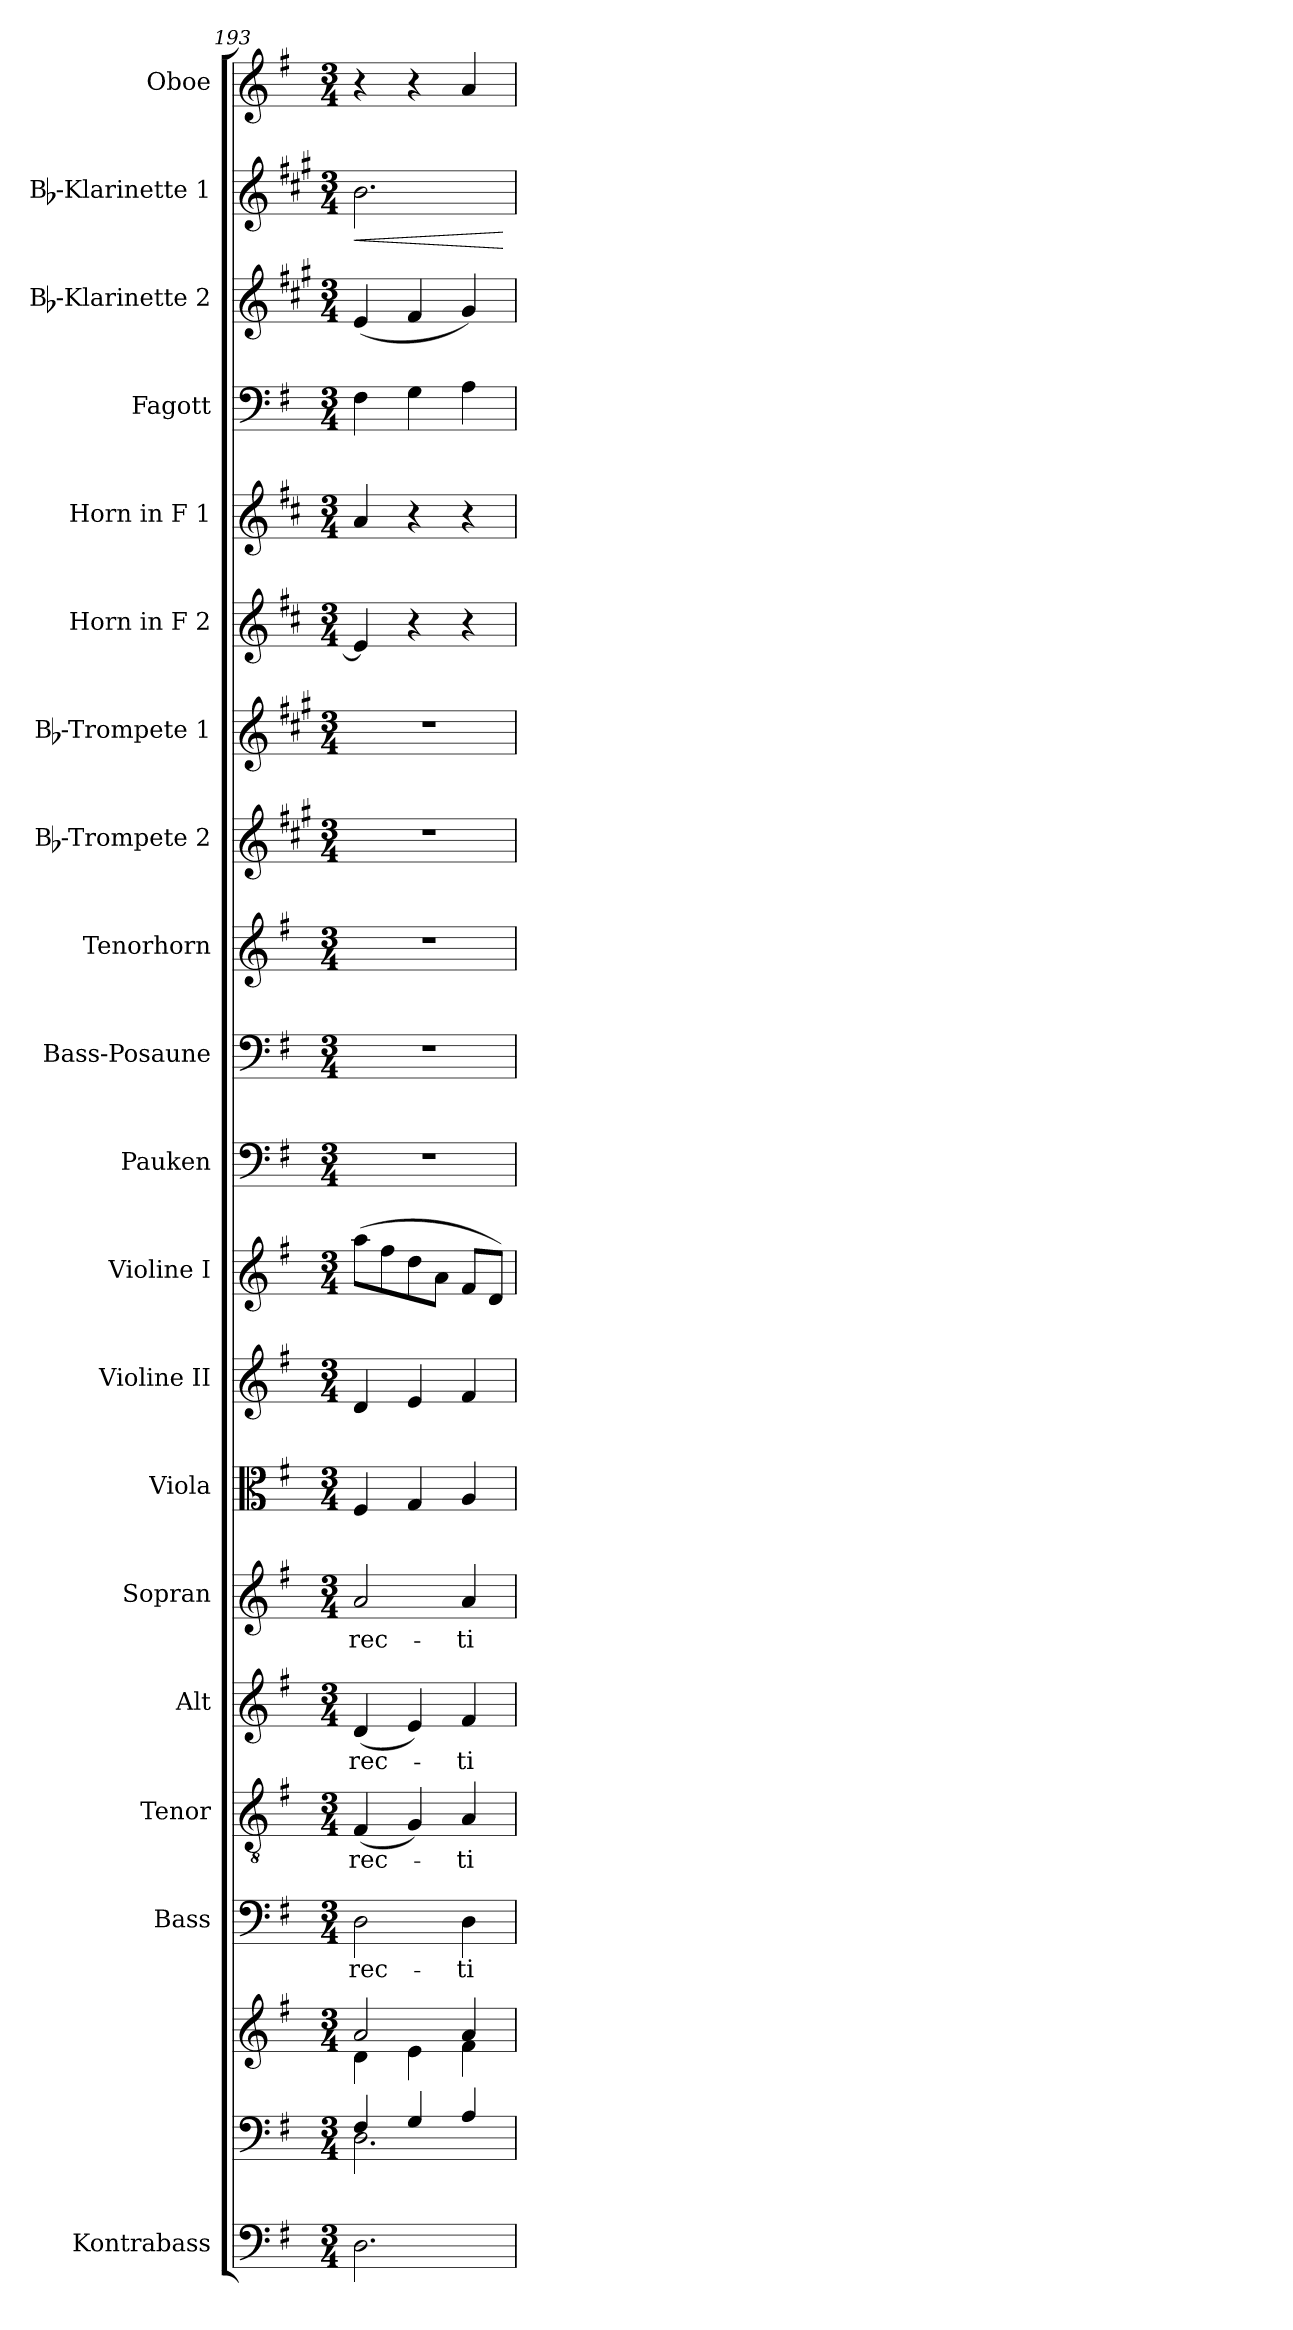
**kern	**kern	**kern	**kern	**text	**kern	**text	**kern	**text	**kern	**text	**kern	**kern	**kern	**kern	**kern	**kern	**kern	**kern	**kern	**kern	**kern	**kern	**kern	**dynam	**kern
*part20	*part19	*part19	*part18	*part18	*part17	*part17	*part16	*part16	*part15	*part15	*part14	*part13	*part12	*part11	*part10	*part9	*part8	*part7	*part6	*part5	*part4	*part3	*part2	*part2	*part1
*staff21	*staff20	*staff19	*staff18	*staff18	*staff17	*staff17	*staff16	*staff16	*staff15	*staff15	*staff14	*staff13	*staff12	*staff11	*staff10	*staff9	*staff8	*staff7	*staff6	*staff5	*staff4	*staff3	*staff2	*staff2	*staff1
*I"Kontrabass	*	*	*I"Bass	*	*I"Tenor	*	*I"Alt	*	*I"Sopran	*	*I"Viola	*I"Violine II	*I"Violine I	*I"Pauken	*I"Bass-Posaune	*I"Tenorhorn	*I"Bb-Trompete 2	*I"Bb-Trompete 1	*I"Horn in F 2	*I"Horn in F 1	*I"Fagott	*I"Bb-Klarinette 2	*I"Bb-Klarinette 1	*	*I"Oboe
*I'Kb.	*	*	*I'B.	*	*I'T.	*	*I'A.	*	*I'S.	*	*I'Vla.	*I'Vl. II	*I'Vl. I	*I'Pk.	*I'B. Pos.	*I'T. Hrn.	*I'Bb Trp. 2	*I'Bb Trp. 1	*	*	*I'Fg.	*I'Bb Kl. 2	*I'Bb Kl. 1	*	*I'Ob.
*clefF4	*clefF4	*clefG2	*clefF4	*	*clefGv2	*	*clefG2	*	*clefG2	*	*clefC3	*clefG2	*clefG2	*clefF4	*clefF4	*clefG2	*clefG2	*clefG2	*clefG2	*clefG2	*clefF4	*clefG2	*clefG2	*	*clefG2
*ITrd7c12	*	*	*	*	*	*	*	*	*	*	*	*	*	*	*	*ITrd8c14	*ITrd1c2	*ITrd1c2	*ITrd4c7	*ITrd4c7	*	*ITrd1c2	*ITrd1c2	*	*
*k[f#]	*k[f#]	*k[f#]	*k[f#]	*	*k[f#]	*	*k[f#]	*	*k[f#]	*	*k[f#]	*k[f#]	*k[f#]	*k[f#]	*k[f#]	*k[f#]	*k[f#]	*k[f#]	*k[f#]	*k[f#]	*k[f#]	*k[f#]	*k[f#]	*	*k[f#]
*G:	*G:	*G:	*G:	*	*G:	*	*G:	*	*G:	*	*G:	*G:	*G:	*G:	*G:	*G:	*G:	*G:	*G:	*G:	*G:	*G:	*G:	*	*G:
*M3/4	*M3/4	*M3/4	*M3/4	*	*M3/4	*	*M3/4	*	*M3/4	*	*M3/4	*M3/4	*M3/4	*M3/4	*M3/4	*M3/4	*M3/4	*M3/4	*M3/4	*M3/4	*M3/4	*M3/4	*M3/4	*	*M3/4
=193	=193	=193	=193	=193	=193	=193	=193	=193	=193	=193	=193	=193	=193	=193	=193	=193	=193	=193	=193	=193	=193	=193	=193	=193	=193
*	*^	*^	*	*	*	*	*	*	*	*	*	*	*	*	*	*	*	*	*	*	*	*	*	*	*
!	!	!	!	!	!	!LO:LY:b	!	!LO:LY:b	!	!LO:LY:b	!	!LO:LY:b	!	!	!	!	!	!	!	!	!	!	!	!	!	!LO:HP:b	!
2.DD\	4F#/	2.D\	2a/	4d\	2D\	-rec-	(<4F#/	-rec-	(<4d/	-rec-	2a/	-rec-	4F#/	4d/	(>8aa\L	2.r	2.r	2.r	2.r	2.r	4A/]	4d/	4F#\	(<4d/	2.a\	<	4r
.	.	.	.	.	.	.	.	.	.	.	.	.	.	.	8ff#\	.	.	.	.	.	.	.	.	.	.	.	.
.	4G/	.	.	4e\	.	.	4G/)	.	4e/)	.	.	.	4G/	4e/	8dd\	.	.	.	.	.	4r	4r	4G\	4e/	.	.	4r
.	.	.	.	.	.	.	.	.	.	.	.	.	.	.	8a\J	.	.	.	.	.	.	.	.	.	.	.	.
!	!	!	!	!	!	!LO:LY:b	!	!LO:LY:b	!	!LO:LY:b	!	!LO:LY:b	!	!	!	!	!	!	!	!	!	!	!	!	!	!	!
.	4A/	.	4a/	4f#\	4D\	-ti-	4A/	-ti-	4f#/	-ti-	4a/	-ti-	4A/	4f#/	8f#/L	.	.	.	.	.	4r	4r	4A\	4f#/)	.	.	4a/
.	.	.	.	.	.	.	.	.	.	.	.	.	.	.	8d/J)	.	.	.	.	.	.	.	.	.	.	.	.
*	*v	*v	*	*	*	*	*	*	*	*	*	*	*	*	*	*	*	*	*	*	*	*	*	*	*	*	*
*	*	*v	*v	*	*	*	*	*	*	*	*	*	*	*	*	*	*	*	*	*	*	*	*	*	*	*
.	.	.	.	.	.	.	.	.	.	.	.	.	.	.	.	.	.	.	.	.	.	.	.	[	.
=	=	=	=	=	=	=	=	=	=	=	=	=	=	=	=	=	=	=	=	=	=	=	=	=	=
*-	*-	*-	*-	*-	*-	*-	*-	*-	*-	*-	*-	*-	*-	*-	*-	*-	*-	*-	*-	*-	*-	*-	*-	*-	*-
